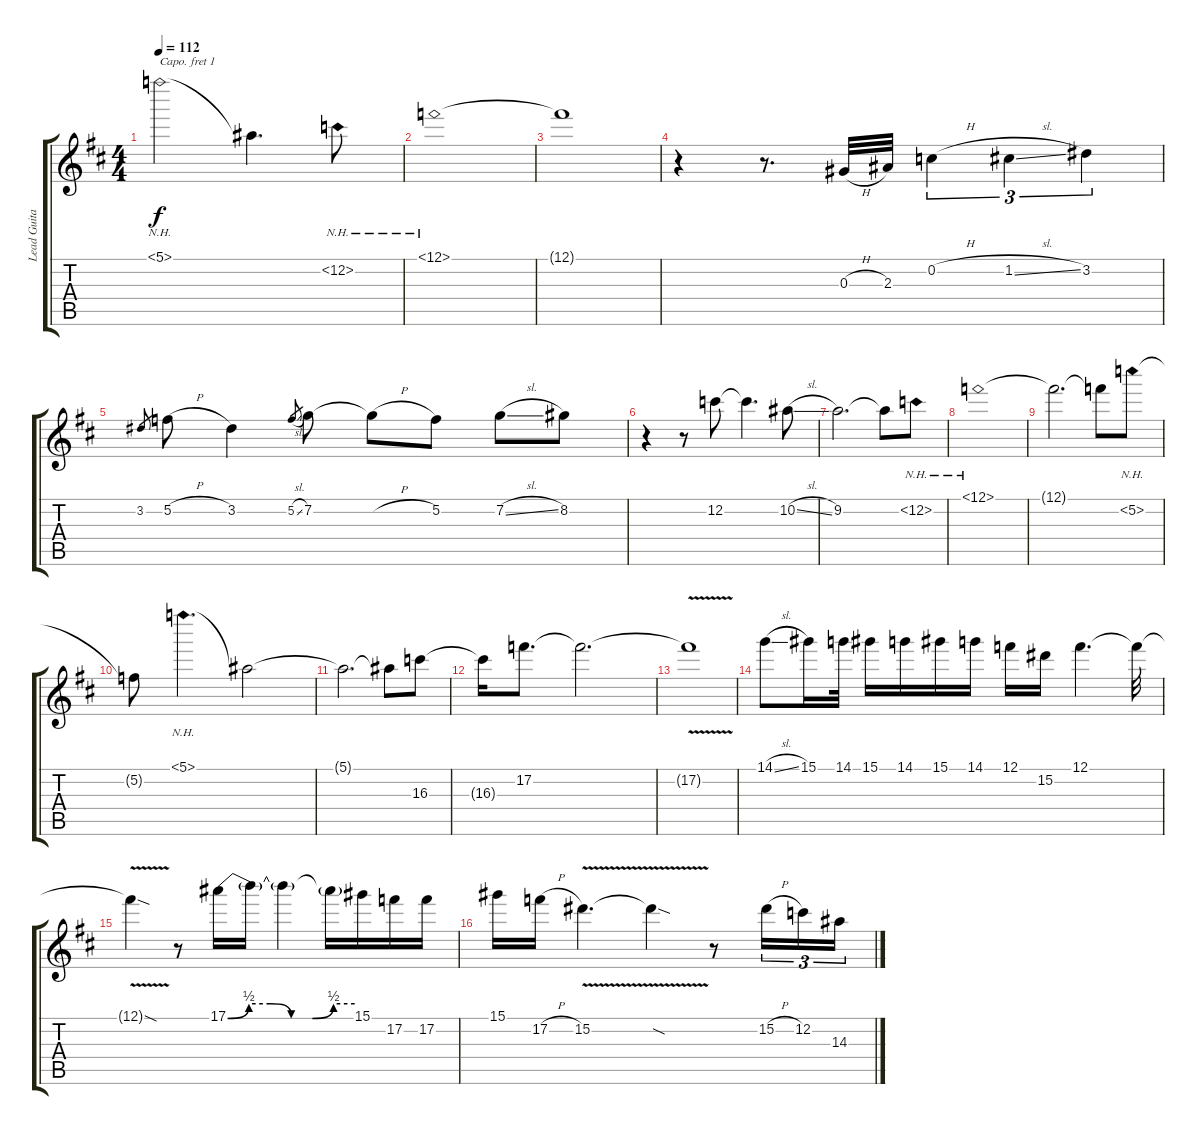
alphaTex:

\track ("Lead Guitar" "Lead Guita") {instrument distortionguitar}
\staff {score tabs}
\capo 1
\tuning (E4 B3 G3 D3 A2 D2) {hide}
\ts (4 4)
\tempo 112
\clef g2
\ks d
5.1{nh}.2{dy f} 5.1{t}.4{d} 12.2{nh}.8 |
12.1{nh}.1 |
12.1{t}.1 |
r.4 r.8{d} 0.3{h}.32 2.3.32 0.2{h}.4{tu (3 2)} 1.2{sl}.4{tu (3 2)} 3.2.4{tu (3 2)} |
3.2.8{gr} 5.2{h}.8 3.2.4 5.2{sl}.8{gr} 7.2.8 7.2{h t}.8 5.2.8 7.2{sl}.8 8.2.8 |
r.4 r.8 12.2.8 12.2{t}.4{d} 10.2{sl}.8 |
9.2.2{d} 9.2{t}.8 12.2{nh}.8 |
12.1{nh}.1 |
12.1{t}.2{d} 12.1{t}.8 5.2{nh}.8 |
5.2{t}.8 5.1{nh}.4{d} 5.1{t}.2 |
5.1{t}.2{d} 5.1{t}.8 16.3.8 |
16.3{t}.16 17.2.8{d} 17.2{t}.2{d} |
17.2{v t}.1 |
14.1{sl}.8 15.1.16 14.1.32{beam split} 15.1.16{beam merge} 14.1.16 15.1.16 14.1.16{beam split} 12.1.16{beam merge} 15.2.16 12.1.4{d} 12.1{t}.32 |
12.1{v sod t}.4 r.8 17.1{be (custom 0 0 10 2 20 2 30 0 40 0 50 2 60 2)}.16 17.1{t}.16 17.1{t}.4 17.1{t}.16 15.1.16 17.2.16 17.2.16 |
15.1.16 17.2{h}.16 15.2{v}.4{d} 15.2{sod t}.4 r.8 15.2{h}.16{tu (3 2)} 12.2.16{tu (3 2)} 14.3.16{tu (3 2)}
